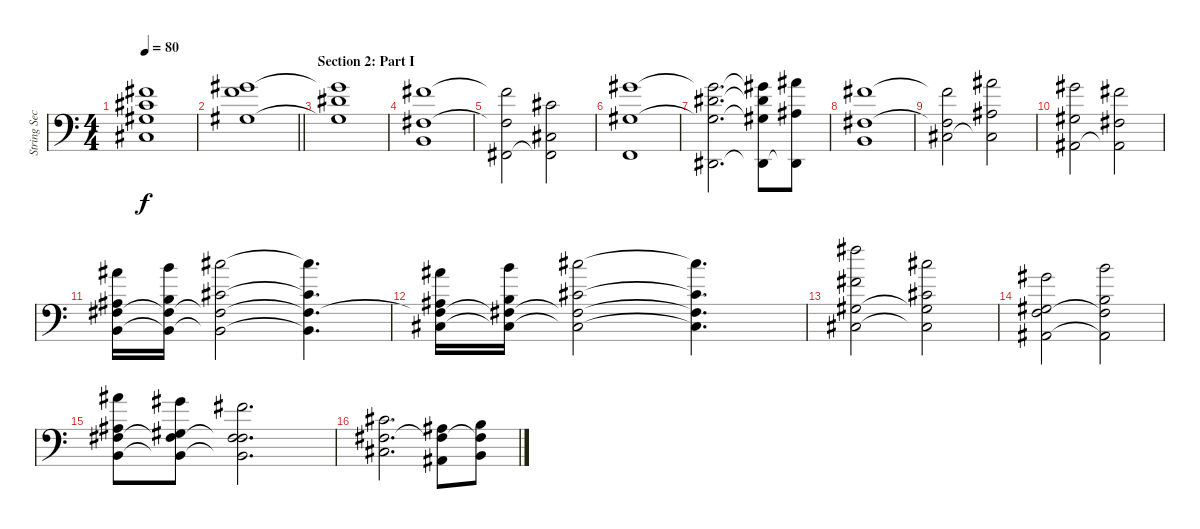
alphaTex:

\track ("String Section" "String Sec") {instrument stringensemble1}
\staff {score}
\tuning (G3 D3 Bb2 F2 C2 G1 D1) {hide}
\ts (4 4)
\tempo 80
\clef f4
\ks c
(11.1{t} 11.2 15.4 13.5).1{dy f volume 4} |
\barLineRight lightlight
(18.2 19.3 15.4).1{volume 10} |
\section ("" "Section 2: Part I")
(18.2{t} 17.3 15.4{t}).1 |
(16.2 13.4 11.5).1 |
(16.2{t} 13.4{t} 6.5).2 (11.2 8.4 6.5{t}).2 |
(18.2 15.4 5.5).1 |
(18.2{t} 17.3 15.4{t} 3.5).2{d} (18.2{t} 17.3{t} 15.4{t} 3.5{t}).8 (20.2 17.4 3.5{t}).8 |
(16.2 13.4 11.5).1 |
(16.2{t} 13.4{t} 13.5).2 (20.2 17.4 13.5{t}).2 |
(18.2 15.4 10.5).2 (16.2 13.4 10.5{t}).2 |
(15.1 12.3 13.4 11.5).16 (16.1 13.3 13.4{t} 11.5{t}).16 (18.1 15.3 13.4{t} 11.5{t}).2 (18.1{t} 15.3{t} 13.4{t} 11.5{t}).4{d} |
(15.1 12.3 13.4{t} 13.5).16 (16.1 13.3 13.4{t} 13.5{t}).16 (18.1 15.3 13.4{t} 13.5{t}).2 (18.1{t} 15.3{t} 13.4{t} 13.5{t}).4{d} |
(23.1 20.3 15.4 13.5).2 (18.1 15.3 15.4{t} 13.5{t}).2 |
(13.1 10.3 12.4 10.5).2 (16.1 13.3 12.4{t} 10.5{t}).2 |
(15.1 12.3 13.4 11.5).8 (13.1 10.3 13.4{t} 11.5{t}).8 (11.1 8.3 13.4{t} 11.5{t}).2{d} |
(6.1 4.2 3.3).2{d} (3.1 4.2{t} 0.3).8 (4.1 4.2{t} 1.3).8
